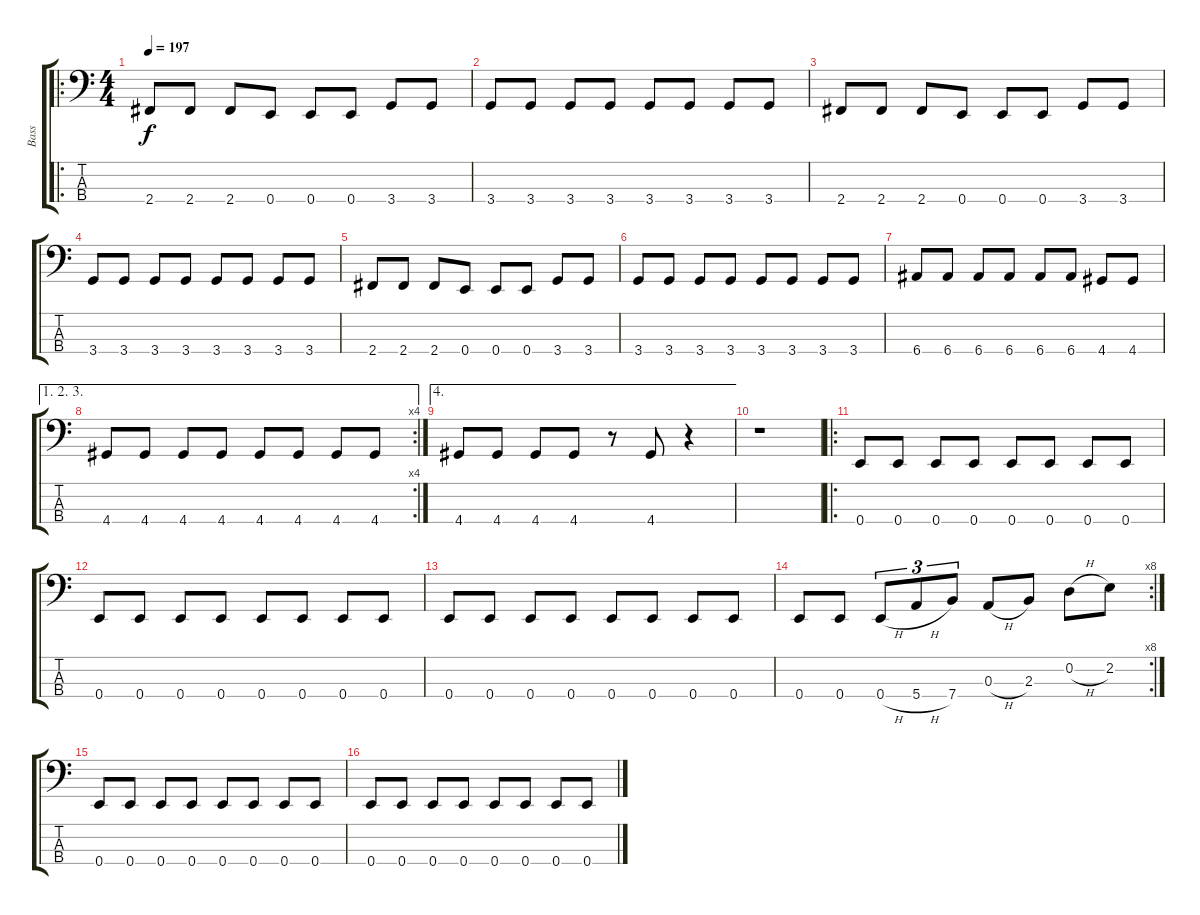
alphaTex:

\track ("Bass" "Bass") {instrument electricbassfinger}
\staff {score tabs}
\tuning (G2 D2 A1 E1) {hide}
\ro
\ts (4 4)
\tempo 197
\clef f4
\ks c
2.4.8{dy f} 2.4.8 2.4.8 0.4.8 0.4.8 0.4.8 3.4.8 3.4.8 |
3.4.8 3.4.8 3.4.8 3.4.8 3.4.8 3.4.8 3.4.8 3.4.8 |
2.4.8 2.4.8 2.4.8 0.4.8 0.4.8 0.4.8 3.4.8 3.4.8 |
3.4.8 3.4.8 3.4.8 3.4.8 3.4.8 3.4.8 3.4.8 3.4.8 |
2.4.8 2.4.8 2.4.8 0.4.8 0.4.8 0.4.8 3.4.8 3.4.8 |
3.4.8 3.4.8 3.4.8 3.4.8 3.4.8 3.4.8 3.4.8 3.4.8 |
6.4.8 6.4.8 6.4.8 6.4.8 6.4.8 6.4.8 4.4.8 4.4.8 |
\ae (1 2 3)
\rc 4
4.4.8 4.4.8 4.4.8 4.4.8 4.4.8 4.4.8 4.4.8 4.4.8 |
\ae 4
4.4.8 4.4.8 4.4.8 4.4.8 r.8 4.4.8 r.4 |
r.1 |
\ro
0.4.8 0.4.8 0.4.8 0.4.8 0.4.8 0.4.8 0.4.8 0.4.8 |
0.4.8 0.4.8 0.4.8 0.4.8 0.4.8 0.4.8 0.4.8 0.4.8 |
0.4.8 0.4.8 0.4.8 0.4.8 0.4.8 0.4.8 0.4.8 0.4.8 |
\rc 8
0.4.8 0.4.8 0.4{h}.8{tu (3 2)} 5.4{h}.8{tu (3 2)} 7.4.8{tu (3 2)} 0.3{h}.8 2.3.8 0.2{h}.8 2.2.8 |
0.4.8 0.4.8 0.4.8 0.4.8 0.4.8 0.4.8 0.4.8 0.4.8 |
0.4.8 0.4.8 0.4.8 0.4.8 0.4.8 0.4.8 0.4.8 0.4.8
